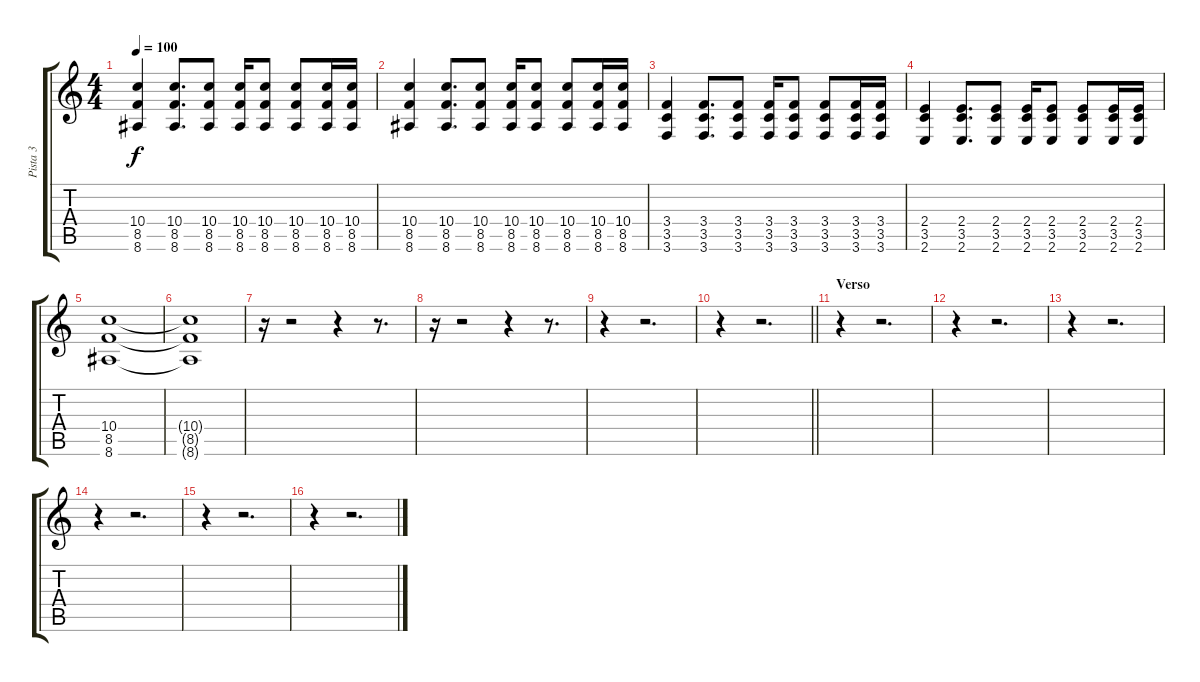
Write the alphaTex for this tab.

\track ("Pista 3" "Pista 3") {instrument electricguitarclean}
\staff {score tabs}
\tuning (E4 B3 G3 D3 A2 D2) {hide}
\ts (4 4)
\tempo 100
\clef g2
\ks c
(10.4 8.5 8.6).4{dy f} (10.4 8.5 8.6).8{d} (10.4 8.5 8.6).8 (10.4 8.5 8.6).16 (10.4 8.5 8.6).8 (10.4 8.5 8.6).8 (10.4 8.5 8.6).16 (10.4 8.5 8.6).16 |
(10.4 8.5 8.6).4 (10.4 8.5 8.6).8{d} (10.4 8.5 8.6).8 (10.4 8.5 8.6).16 (10.4 8.5 8.6).8 (10.4 8.5 8.6).8 (10.4 8.5 8.6).16 (10.4 8.5 8.6).16 |
(3.4 3.5 3.6).4 (3.4 3.5 3.6).8{d} (3.4 3.5 3.6).8 (3.4 3.5 3.6).16 (3.4 3.5 3.6).8 (3.4 3.5 3.6).8 (3.4 3.5 3.6).16 (3.4 3.5 3.6).16 |
(2.4 3.5 2.6).4 (2.4 3.5 2.6).8{d} (2.4 3.5 2.6).8 (2.4 3.5 2.6).16 (2.4 3.5 2.6).8 (2.4 3.5 2.6).8 (2.4 3.5 2.6).16 (2.4 3.5 2.6).16 |
(10.4 8.5 8.6).1 |
(10.4{t} 8.5{t} 8.6{t}).1 |
r.16 r.2 r.4 r.8{d} |
r.16 r.2 r.4 r.8{d} |
r.4 r.2{d} |
\barLineRight lightlight
r.4 r.2{d} |
\section ("" "Verso")
r.4 r.2{d} |
r.4 r.2{d} |
r.4 r.2{d} |
r.4 r.2{d} |
r.4 r.2{d} |
r.4 r.2{d}
